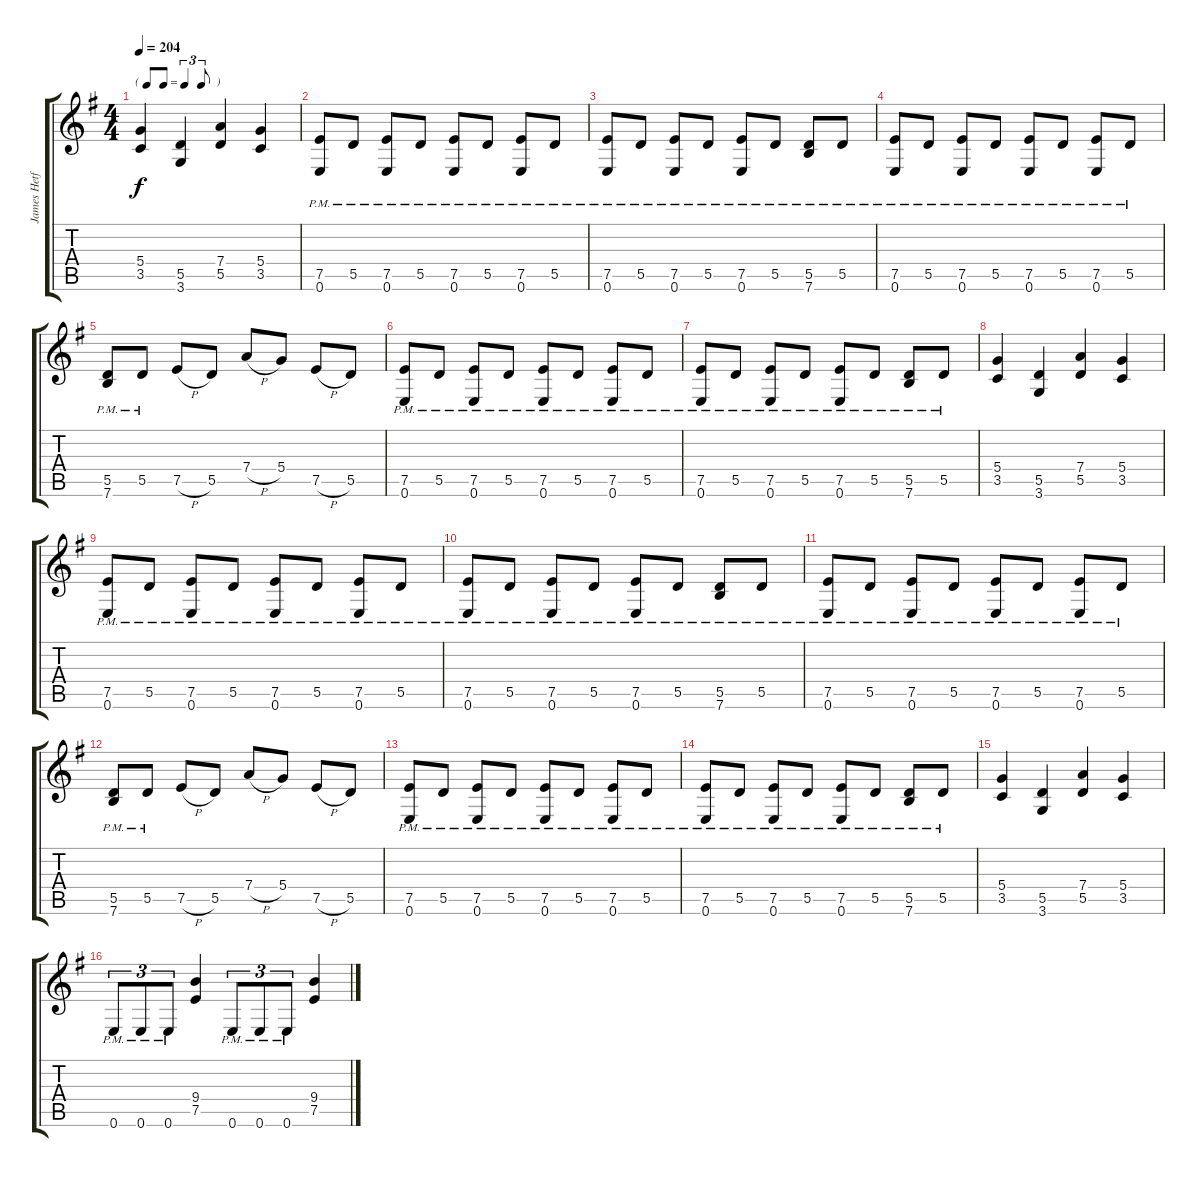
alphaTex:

\track ("James Hetfield" "James Hetf") {instrument distortionguitar}
\staff {score tabs}
\tuning (E4 B3 G3 D3 A2 E2) {hide}
\ts (4 4)
\tf triplet8th
\tempo 204
\clef g2
\ks eminor
(5.4 3.5).4{dy f balance 13 instrument distortionguitar} (5.5 3.6).4 (7.4 5.5).4 (5.4 3.5).4 |
(7.5{pm} 0.6{pm}).8 5.5{pm}.8 (7.5{pm} 0.6{pm}).8 5.5{pm}.8 (7.5{pm} 0.6{pm}).8 5.5{pm}.8 (7.5{pm} 0.6{pm}).8 5.5{pm}.8 |
(7.5{pm} 0.6{pm}).8 5.5{pm}.8 (7.5{pm} 0.6{pm}).8 5.5{pm}.8 (7.5{pm} 0.6{pm}).8 5.5{pm}.8 (5.5{pm} 7.6{pm}).8 5.5{pm}.8 |
(7.5{pm} 0.6{pm}).8 5.5{pm}.8 (7.5{pm} 0.6{pm}).8 5.5{pm}.8 (7.5{pm} 0.6{pm}).8 5.5{pm}.8 (7.5{pm} 0.6{pm}).8 5.5{pm}.8 |
(5.5{pm} 7.6{pm}).8 5.5{pm}.8 7.5{h}.8 5.5.8 7.4{h}.8 5.4.8 7.5{h}.8 5.5.8 |
(7.5{pm} 0.6{pm}).8 5.5{pm}.8 (7.5{pm} 0.6{pm}).8 5.5{pm}.8 (7.5{pm} 0.6{pm}).8 5.5{pm}.8 (7.5{pm} 0.6{pm}).8 5.5{pm}.8 |
(7.5{pm} 0.6{pm}).8 5.5{pm}.8 (7.5{pm} 0.6{pm}).8 5.5{pm}.8 (7.5{pm} 0.6{pm}).8 5.5{pm}.8 (5.5{pm} 7.6{pm}).8 5.5{pm}.8 |
(5.4 3.5).4 (5.5 3.6).4 (7.4 5.5).4 (5.4 3.5).4 |
(7.5{pm} 0.6{pm}).8 5.5{pm}.8 (7.5{pm} 0.6{pm}).8 5.5{pm}.8 (7.5{pm} 0.6{pm}).8 5.5{pm}.8 (7.5{pm} 0.6{pm}).8 5.5{pm}.8 |
(7.5{pm} 0.6{pm}).8 5.5{pm}.8 (7.5{pm} 0.6{pm}).8 5.5{pm}.8 (7.5{pm} 0.6{pm}).8 5.5{pm}.8 (5.5{pm} 7.6{pm}).8 5.5{pm}.8 |
(7.5{pm} 0.6{pm}).8 5.5{pm}.8 (7.5{pm} 0.6{pm}).8 5.5{pm}.8 (7.5{pm} 0.6{pm}).8 5.5{pm}.8 (7.5{pm} 0.6{pm}).8 5.5{pm}.8 |
(5.5{pm} 7.6{pm}).8 5.5{pm}.8 7.5{h}.8 5.5.8 7.4{h}.8 5.4.8 7.5{h}.8 5.5.8 |
(7.5{pm} 0.6{pm}).8 5.5{pm}.8 (7.5{pm} 0.6{pm}).8 5.5{pm}.8 (7.5{pm} 0.6{pm}).8 5.5{pm}.8 (7.5{pm} 0.6{pm}).8 5.5{pm}.8 |
(7.5{pm} 0.6{pm}).8 5.5{pm}.8 (7.5{pm} 0.6{pm}).8 5.5{pm}.8 (7.5{pm} 0.6{pm}).8 5.5{pm}.8 (5.5{pm} 7.6{pm}).8 5.5{pm}.8 |
(5.4 3.5).4 (5.5 3.6).4 (7.4 5.5).4 (5.4 3.5).4 |
0.6{pm}.8{tu (3 2)} 0.6{pm}.8{tu (3 2)} 0.6{pm}.8{tu (3 2)} (9.4 7.5).4 0.6{pm}.8{tu (3 2)} 0.6{pm}.8{tu (3 2)} 0.6{pm}.8{tu (3 2)} (9.4 7.5).4
